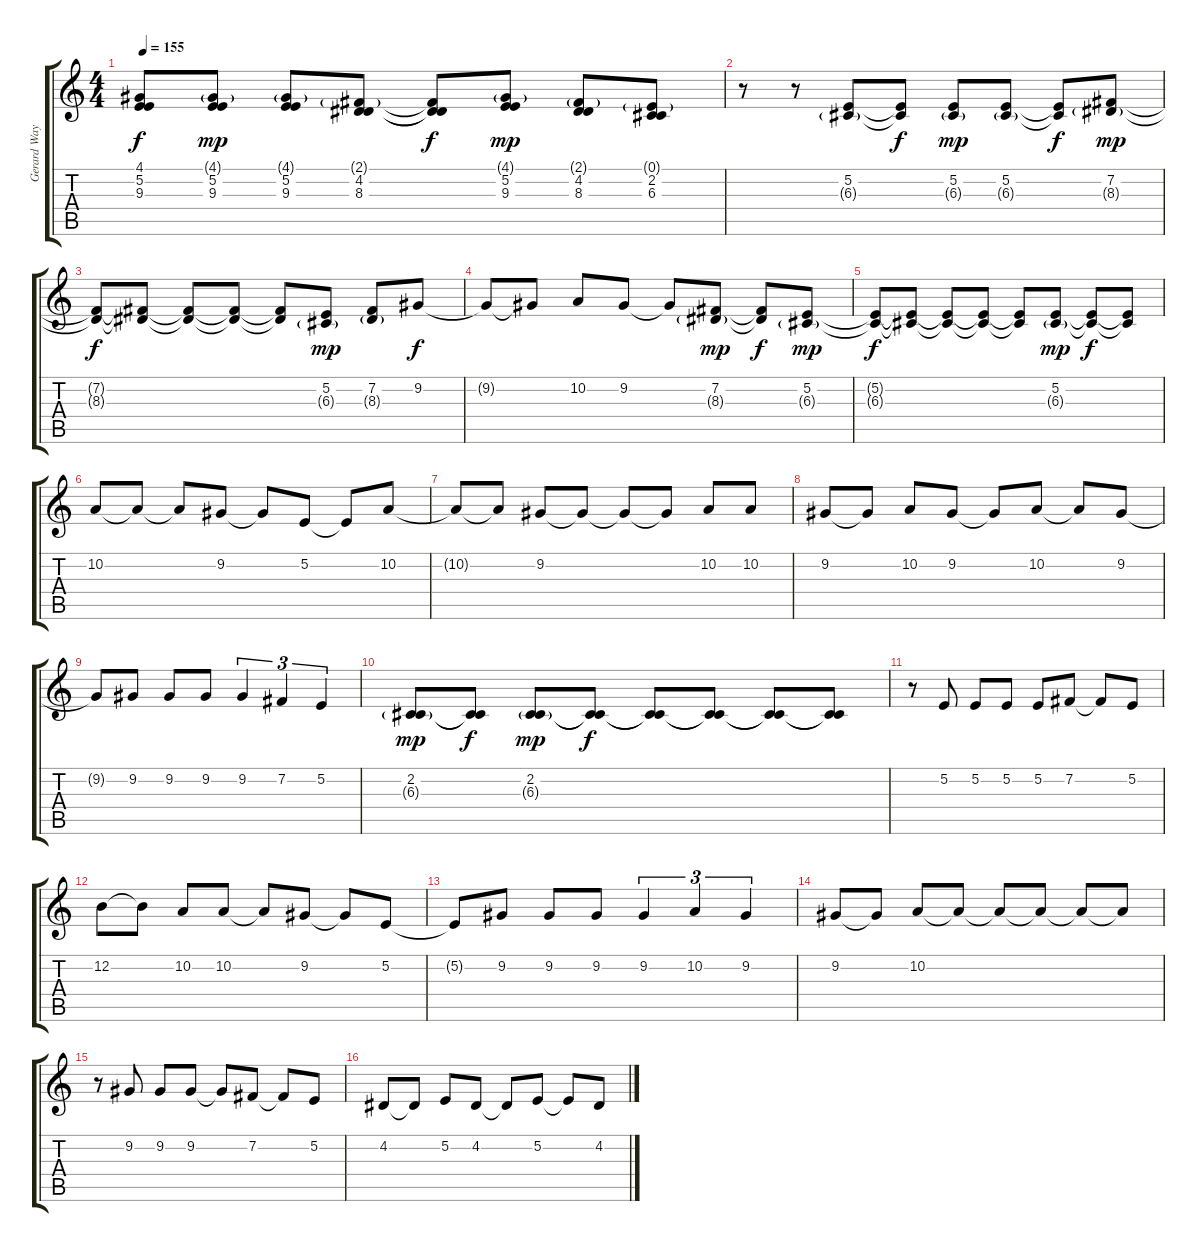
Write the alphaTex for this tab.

\track ("Gerard Way [Vocals]" "Gerard Way") {instrument altosax}
\staff {score tabs}
\tuning (E4 B3 G3 D3 A2 E2) {hide}
\ts (4 4)
\tempo 155
\clef g2
\ks c
(4.1{t} 5.2{t} 9.3{t}).8{dy f} (4.1{g} 5.2 9.3).8{dy mp} (4.1{g} 5.2 9.3).8 (2.1{g} 4.2 8.3).8 (2.1{t} 4.2{t} 8.3{t}).8{dy f} (4.1{g} 5.2 9.3).8{dy mp} (2.1{g} 4.2 8.3).8 (0.1{g} 2.2 6.3).8 |
r.8 r.8 (5.2 6.3{g}).8 (5.2{t} 6.3{t}).8{dy f} (5.2 6.3{g}).8{dy mp} (5.2 6.3{g}).8 (5.2{t} 6.3{t}).8{dy f} (7.2 8.3{g}).8{dy mp} |
(7.2{t} 8.3{t}).8{dy f} (7.2{t} 8.3{t}).8 (7.2{t} 8.3{t}).8 (7.2{t} 8.3{t}).8 (7.2{t} 8.3{t}).8 (5.2 6.3{g}).8{dy mp} (7.2 8.3{g}).8 9.2.8{dy f} |
9.2{t}.8 9.2{t}.8 10.2.8 9.2.8 9.2{t}.8 (7.2 8.3{g}).8{dy mp} (7.2{t} 8.3{t}).8{dy f} (5.2 6.3{g}).8{dy mp} |
(5.2{t} 6.3{t}).8{dy f} (5.2{t} 6.3{t}).8 (5.2{t} 6.3{t}).8 (5.2{t} 6.3{t}).8 (5.2{t} 6.3{t}).8 (5.2 6.3{g}).8{dy mp} (5.2{t} 6.3{t}).8{dy f} (5.2{t} 6.3{t}).8 |
10.2.8 10.2{t}.8 10.2{t}.8 9.2.8 9.2{t}.8 5.2.8 5.2{t}.8 10.2.8 |
10.2{t}.8 10.2{t}.8 9.2.8 9.2{t}.8 9.2{t}.8 9.2{t}.8 10.2.8 10.2.8 |
9.2.8 9.2{t}.8 10.2.8 9.2.8 9.2{t}.8 10.2.8 10.2{t}.8 9.2.8 |
9.2{t}.8 9.2.8 9.2.8 9.2.8 9.2.4{tu (3 2)} 7.2.4{tu (3 2)} 5.2.4{tu (3 2)} |
(2.2 6.3{g}).8{dy mp} (2.2{t} 6.3{t}).8{dy f} (2.2 6.3{g}).8{dy mp} (2.2{t} 6.3{t}).8{dy f} (2.2{t} 6.3{t}).8 (2.2{t} 6.3{t}).8 (2.2{t} 6.3{t}).8 (2.2{t} 6.3{t}).8 |
r.8 5.2.8 5.2.8 5.2.8 5.2.8 7.2.8 7.2{t}.8 5.2.8 |
12.2.8 12.2{t}.8 10.2.8 10.2.8 10.2{t}.8 9.2.8 9.2{t}.8 5.2.8 |
5.2{t}.8 9.2.8 9.2.8 9.2.8 9.2.4{tu (3 2)} 10.2.4{tu (3 2)} 9.2.4{tu (3 2)} |
9.2.8 9.2{t}.8 10.2.8 10.2{t}.8 10.2{t}.8 10.2{t}.8 10.2{t}.8 10.2{t}.8 |
r.8 9.2.8 9.2.8 9.2.8 9.2{t}.8 7.2.8 7.2{t}.8 5.2.8 |
4.2.8 4.2{t}.8 5.2.8 4.2.8 4.2{t}.8 5.2.8 5.2{t}.8 4.2.8
